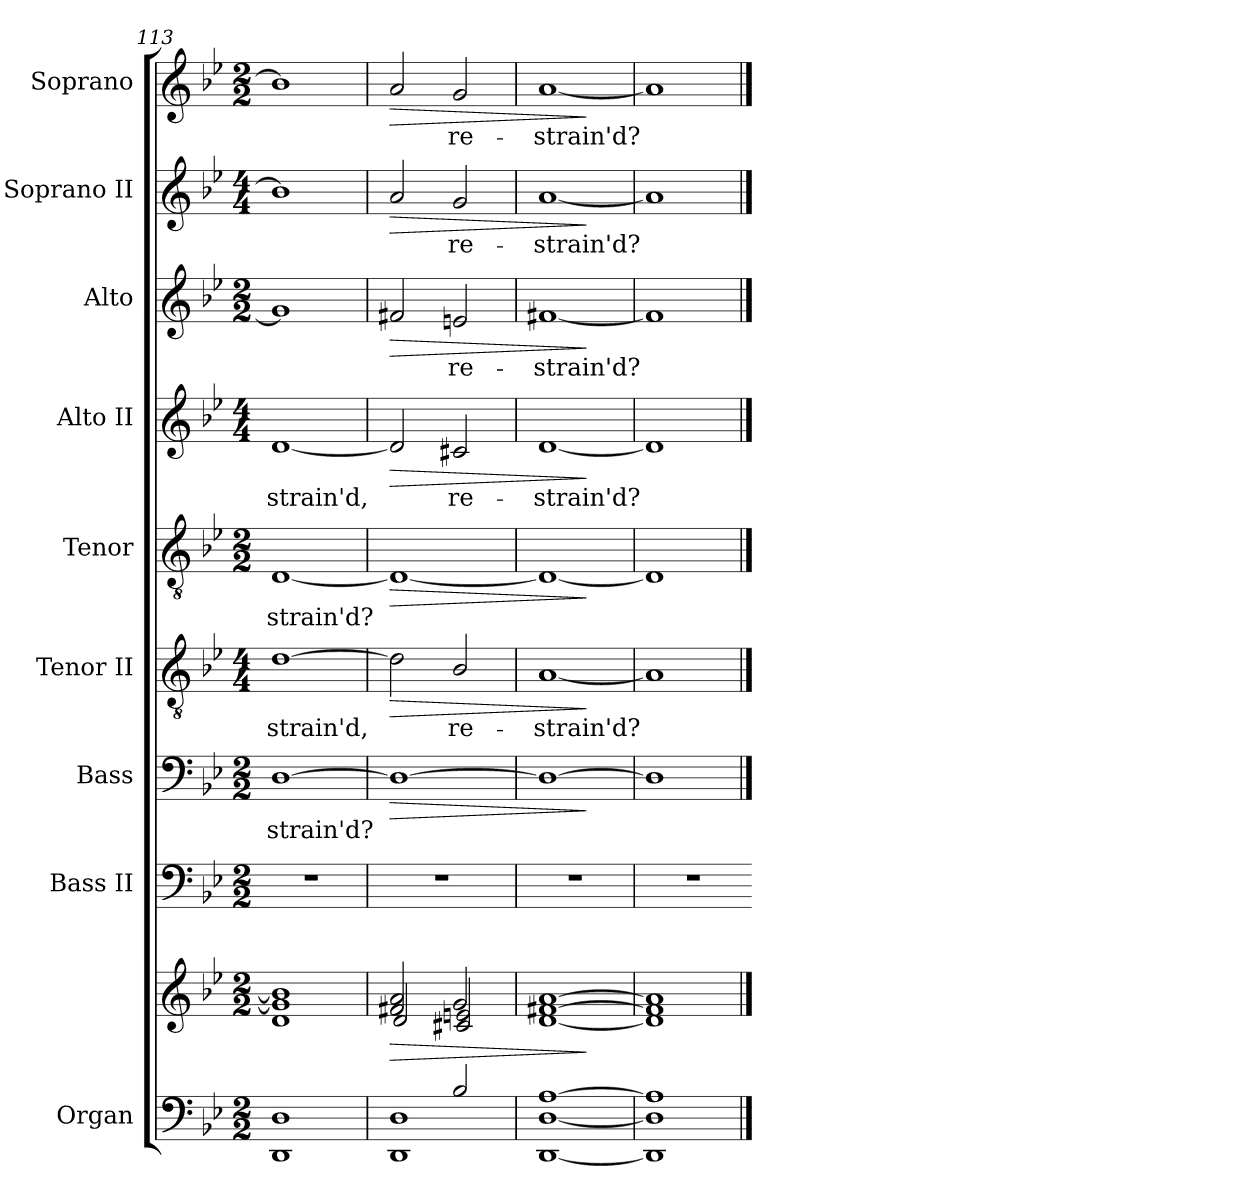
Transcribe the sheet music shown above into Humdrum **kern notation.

**kern	**kern	**dynam	**kern	**kern	**text	**dynam	**kern	**text	**dynam	**kern	**text	**dynam	**kern	**text	**dynam	**kern	**text	**dynam	**kern	**text	**dynam	**kern	**text	**dynam
*part9	*part9	*part9	*part8	*part7	*part7	*part7	*part6	*part6	*part6	*part5	*part5	*part5	*part4	*part4	*part4	*part3	*part3	*part3	*part2	*part2	*part2	*part1	*part1	*part1
*staff10	*staff9	*staff9/10	*staff8	*staff7	*staff7	*staff7	*staff6	*staff6	*staff6	*staff5	*staff5	*staff5	*staff4	*staff4	*staff4	*staff3	*staff3	*staff3	*staff2	*staff2	*staff2	*staff1	*staff1	*staff1
*I"Organ	*	*	*I"Bass II	*I"Bass	*	*	*I"Tenor II	*	*	*I"Tenor	*	*	*I"Alto II	*	*	*I"Alto	*	*	*I"Soprano II	*	*	*I"Soprano	*	*
*	*	*	*I'B II	*I'B	*	*	*I'T II	*	*	*I'T	*	*	*I'A II	*	*	*I'A	*	*	*I'S II	*	*	*I'S	*	*
*clefF4	*clefG2	*	*clefF4	*clefF4	*	*	*clefGv2	*	*	*clefGv2	*	*	*clefG2	*	*	*clefG2	*	*	*clefG2	*	*	*clefG2	*	*
*k[b-e-]	*k[b-e-]	*	*k[b-e-]	*k[b-e-]	*	*	*k[b-e-]	*	*	*k[b-e-]	*	*	*k[b-e-]	*	*	*k[b-e-]	*	*	*k[b-e-]	*	*	*k[b-e-]	*	*
*B-:	*B-:	*	*B-:	*B-:	*	*	*B-:	*	*	*B-:	*	*	*B-:	*	*	*B-:	*	*	*B-:	*	*	*B-:	*	*
*M2/2	*M2/2	*	*M2/2	*M2/2	*	*	*M4/4	*	*	*M2/2	*	*	*M4/4	*	*	*M2/2	*	*	*M4/4	*	*	*M2/2	*	*
=113	=113	=113	=113	=113	=113	=113	=113	=113	=113	=113	=113	=113	=113	=113	=113	=113	=113	=113	=113	=113	=113	=113	=113	=113
*^	*^	*	*	*	*	*	*	*	*	*	*	*	*	*	*	*	*	*	*	*	*	*	*	*
!	!	!	!	!	!	!	!LO:LY:b	!	!	!LO:LY:b	!	!	!LO:LY:b	!	!	!LO:LY:b	!	!	!	!	!	!	!	!	!	!
1ryy	1DD\ 1D\	1g/] 1b-/]	1d\	.	1r	[1D	-strain'd?	.	[1d	-strain'd,	.	[1D	-strain'd?	.	[1d	-strain'd,	.	1g]	.	.	1b-]	.	.	1b-]	.	.
=114	=114	=114	=114	=114	=114	=114	=114	=114	=114	=114	=114	=114	=114	=114	=114	=114	=114	=114	=114	=114	=114	=114	=114	=114	=114	=114
!	!	!	!	!LO:HP:b	!	!	!	!LO:HP:b	!	!	!LO:HP:b	!	!	!LO:HP:b	!	!	!LO:HP:b	!	!	!LO:HP:b	!	!	!LO:HP:b	!	!	!LO:HP:b
2ryy	1DD\ 1D\	2f#X/ 2a/	2d/	>	1r	1D_	.	>	2d]	.	>	1D_	.	>	2d]	.	>	2f#X	.	>	2a	.	>	2a	.	>
!	!	!	!	!	!	!	!	!	!	!LO:LY:b	!	!	!	!	!	!LO:LY:b	!	!	!LO:LY:b	!	!	!LO:LY:b	!	!	!LO:LY:b	!
2B-/	.	2g/	2c#X/ 2en/	.	.	.	.	.	2B-/	re-	.	.	.	.	2c#X	re-	.	2en	re-	.	2g	re-	.	2g	re-	.
=115	=115	=115	=115	=115	=115	=115	=115	=115	=115	=115	=115	=115	=115	=115	=115	=115	=115	=115	=115	=115	=115	=115	=115	=115	=115	=115
!	!	!	!	!	!	!	!	!	!	!LO:LY:b	!	!	!	!	!	!LO:LY:b	!	!	!LO:LY:b	!	!	!LO:LY:b	!	!	!LO:LY:b	!
[1A/	[1DD\ [1D\	[1f#X/ [1a/	[1d\	.	1r	1D_	.	.	[1A	-strain'd?	.	1D_	.	.	[1d	-strain'd?	.	[1f#X	-strain'd?	.	[1a	-strain'd?	.	[1a	-strain'd?	.
*v	*v	*	*	*	*	*	*	*	*	*	*	*	*	*	*	*	*	*	*	*	*	*	*	*	*	*
*	*v	*v	*	*	*	*	*	*	*	*	*	*	*	*	*	*	*	*	*	*	*	*	*	*	*
.	.	]	.	.	.	]	.	.	]	.	.	]	.	.	]	.	.	]	.	.	]	.	.	]
=116	=116	=116	=116	=116	=116	=116	=116	=116	=116	=116	=116	=116	=116	=116	=116	=116	=116	=116	=116	=116	=116	=116	=116	=116
*^	*^	*	*	*	*	*	*	*	*	*	*	*	*	*	*	*	*	*	*	*	*	*	*	*
1A/]	1DD\] 1D\]	1f#/] 1a/]	1d\]	.	1r	1D]	.	.	1A]	.	.	1D]	.	.	1d]	.	.	1f#]	.	.	1a]	.	.	1a]	.	.
*v	*v	*	*	*	*	*	*	*	*	*	*	*	*	*	*	*	*	*	*	*	*	*	*	*	*	*
*	*v	*v	*	*	*	*	*	*	*	*	*	*	*	*	*	*	*	*	*	*	*	*	*	*	*
==	==	==	=	==	==	==	==	==	==	==	==	==	==	==	==	==	==	==	==	==	==	==	==	==
*-	*-	*-	*-	*-	*-	*-	*-	*-	*-	*-	*-	*-	*-	*-	*-	*-	*-	*-	*-	*-	*-	*-	*-	*-
